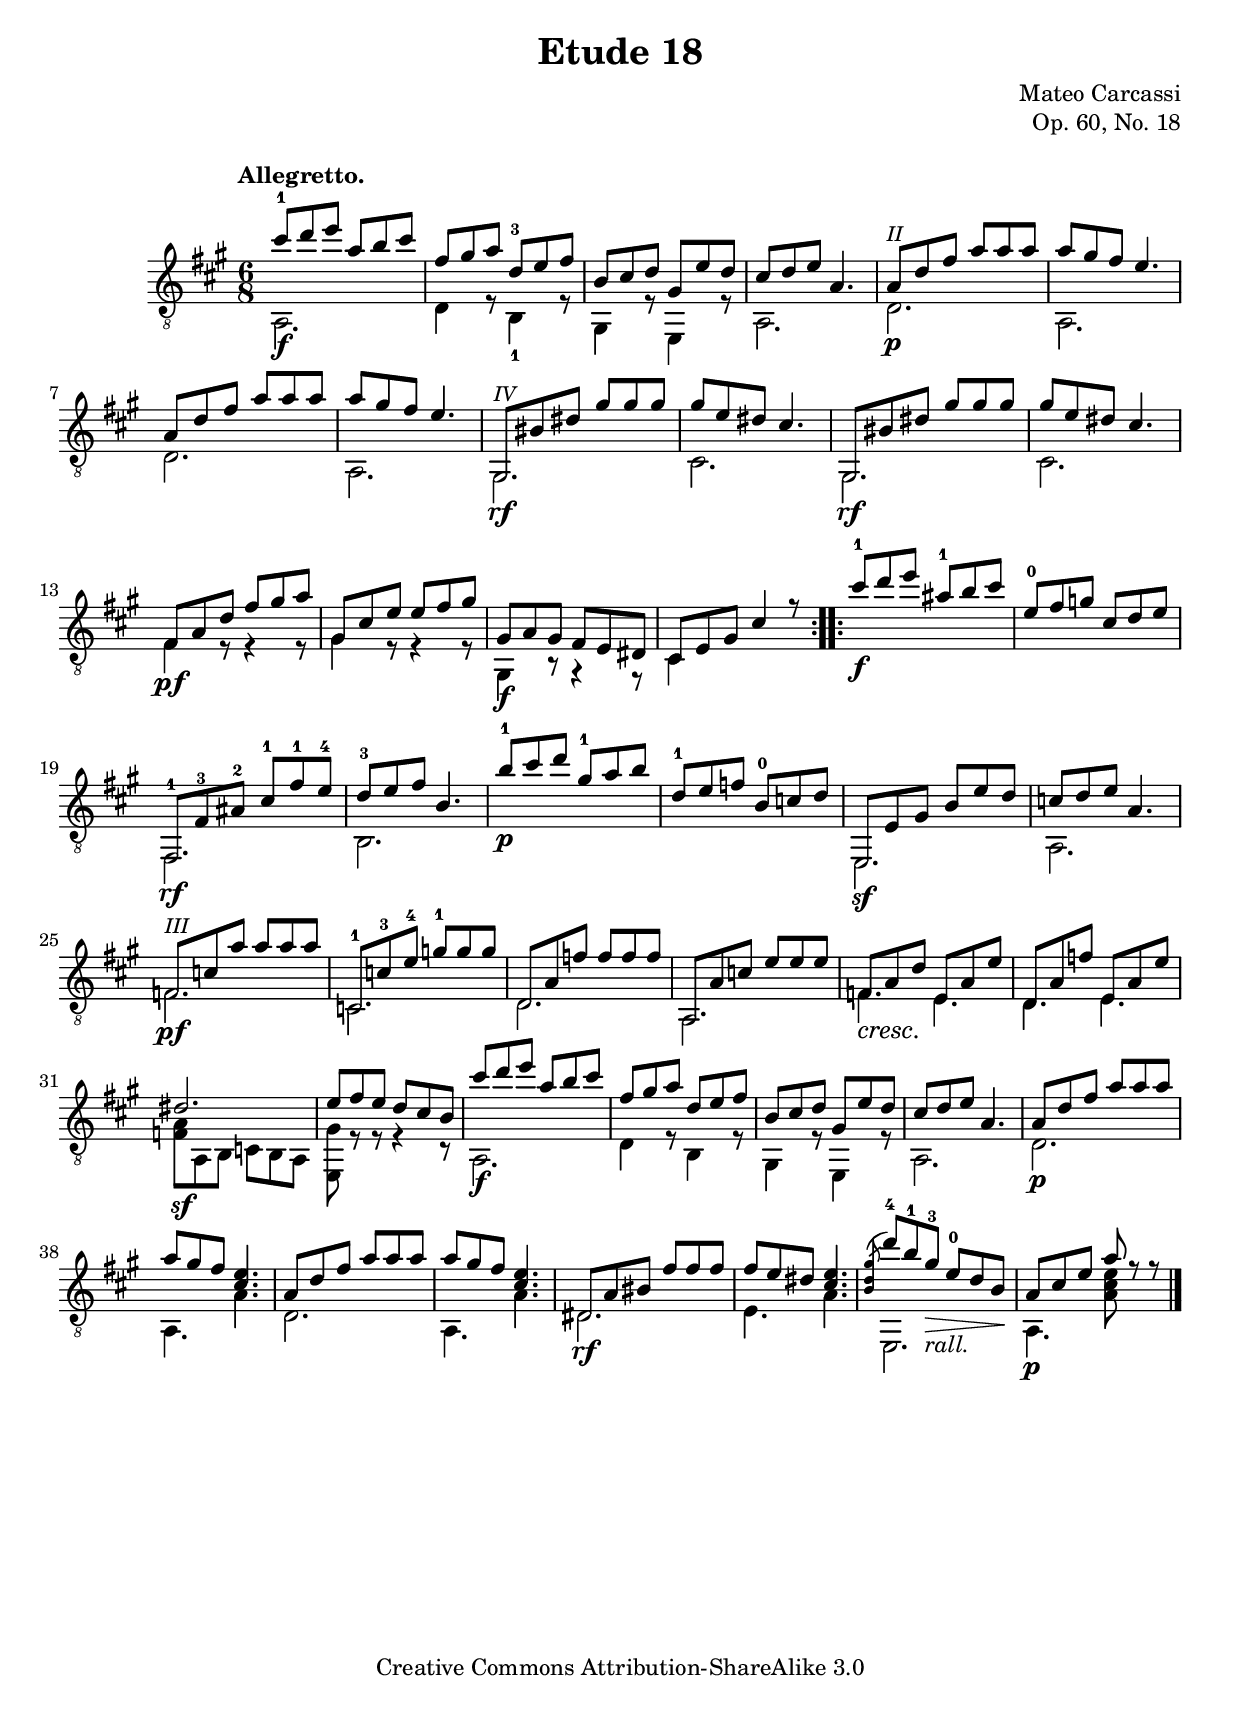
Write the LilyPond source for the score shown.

\version "2.16.2"
\header {
  title = "Etude 18"
  composer = "Mateo Carcassi"
  opus = "Op. 60, No. 18"
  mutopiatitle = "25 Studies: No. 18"
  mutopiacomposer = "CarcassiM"
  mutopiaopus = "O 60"
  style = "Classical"
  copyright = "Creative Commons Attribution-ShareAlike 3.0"
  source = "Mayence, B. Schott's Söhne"
  % From Boije 94
  date = "1853"
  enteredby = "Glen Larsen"
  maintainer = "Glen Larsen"
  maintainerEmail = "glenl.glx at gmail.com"
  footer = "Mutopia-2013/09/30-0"
}

global = {
  \time 6/8
  \key a \major
}

rf = #(make-dynamic-script "rf")
pf = #(make-dynamic-script "pf")
gpos = #(define-music-function (parser location text) (string?)
	 #{ \mark\markup{\teeny\italic #text } #})

\paper {
  % add space between composer/opus markup and first staff
  markup-system-spacing #'padding = #3
  % add a little space between composer and opus
  markup-markup-spacing #'padding = #1.2
  top-margin = #8
  bottom-margin = #10
}

\layout {
  \context {
    \Voice
    \override StringNumber #'stencil = ##f
  }
  \context {
    \Staff
    \override Fingering #'staff-padding = #'()
    \override Fingering #'add-stem-support = ##t
    \mergeDifferentlyDottedOn
    \mergeDifferentlyHeadedOn
  }
  \context {
    \Dynamics
    \override DynamicTextSpanner #'style = #'none
  }
}

upperVoice = \relative c'' {
  \voiceOne
  \tempo "Allegretto."
  \repeat volta 2 {
    <cis-1>8\f d e a, b cis |
    fis,8 gis a <d,-3> e fis |
    b,8 cis d gis, e' d |
    cis8 d e a,4. |
    a8\p^\markup{\small\italic II} d fis a a a |

    a8 gis fis e4. |
    a,8 d fis a a a |
    a8 gis fis e4. |
    gis,,8\rf^\markup{\small\italic IV} bis' dis gis gis gis |
    gis8 e dis cis4. |

    gis,8\rf bis' dis gis gis gis |
    gis8 e dis cis4. |
    fis,8\pf a d fis gis a |
    gis,8 cis e e fis gis |
    gis,8\f a gis fis e dis |

    cis8 e gis cis4 r8
  }
  \repeat volta 2 {
    <cis'-1>8\f d e <ais,-1> b cis |
    <e,-0>8 fis g cis, d e |
    <fis,,-1>8\rf <fis'-3> <ais-2> <cis-1> <fis-1> <e-4> |
    <d-3>8 e fis b,4. |

    <b'-1>8\p cis d <gis,-1> a b |
    <d,-1>8 e f <b,-0> c d |
    e,,8\sf e' gis b e d |
    c8 d e a,4. |
    f8\pf^\markup{\small\italic III} c' a' a a a |

    <cis,,-1>8 <c'-3> <e-4> <g-1> g g |
    d,8 a' f' f f f |
    a,,8 a' c e e e |
    f,8\cresc a\! d e, a e' |
    d,8 a' f' e, a e' |

    dis2.\sf |
    e8 fis e d cis b |
    cis'8\f d e a, b cis |
    fis, gis a d, e fis |
    b,8 cis d gis, e' d |

    cis8 d e a,4. |
    a8\p d fis a a a |
    a8 gis fis <e cis>4. |
    a,8 d fis a a a |
    a8 gis fis <e cis>4. |

    dis,8\rf a' bis fis' fis fis |
    fis8 e dis <e cis>4. |
    \acciaccatura{<b d gis>8}<d'-4>8 <b-1> <gis-3>_\markup{\italic rall.}\> <e-0> d b\! |
    a8\p cis e a8 r r |
    
  }

  \bar "|."
}

lowerVoice = \relative c {
  \voiceTwo
  \set fingeringOrientations = #'(down)
  a2. |
  d4 r8 <b-1>4 r8 |
  gis4 r8 e4 r8 |
  a2. |
  d2. |

  a2. |
  d2. |
  a2. |
  gis2. |
  cis2. |

  gis2. |
  cis2. |
  fis4 r8 r4 r8 |
  gis4 r8 r4 r8 |
  gis,4 r8 r4 r8 |

  cis4 s8 s4. |
  s2. |
  s2. |
  fis,2. |
  b2. |

  s2. |
  s2. |
  e,2. |
  a2. |
  f'2. |

  c2. |
  d2. |
  a2. |
  f'4. e |
  d4. e |

  <a f>8 a, b c b a |
  <e gis'>8 r r r4 r8 |
  a2. |
  d4 r8 b4 r8 |
  gis4 r8 e4 r8 |

  a2. |
  d2. |
  a4. a' |
  d,2. |
  a4. a' |

  dis,2. |
  e4. a |
  e,2. |
  a4. <a' cis e >8 s s |
}

\score {
  <<
    \new Staff = "Guitar"
    <<
      \set Staff.midiInstrument = #"acoustic guitar (nylon)"
      \global
      \clef "treble_8"
      \context Voice = "upperVoice" \upperVoice
      \context Voice = "lowerVoice" \lowerVoice
    >>
%{
    \new TabStaff = "Guitar tabs"
    <<
      \clef "moderntab"
      \global
      \context TabVoice = "upperVoice" \upperVoice
      \context TabVoice = "lowerVoice" \lowerVoice
    >>
%}
  >>
  \layout { }
  \midi {
    \tempo 4 = 180
  }
}
